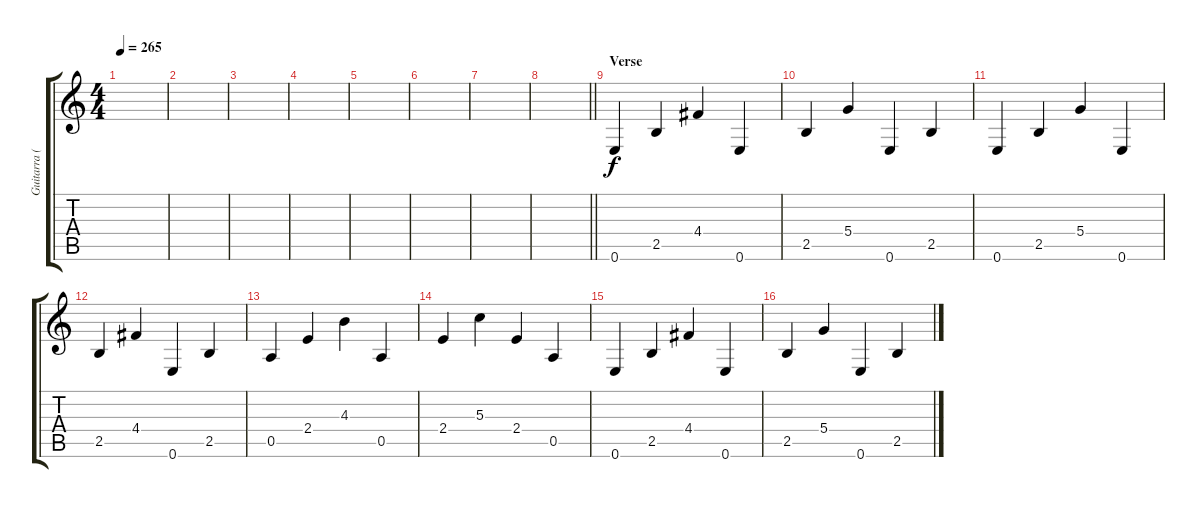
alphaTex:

\track ("Guitarra (limpia)" "Guitarra (") {instrument overdrivenguitar}
\staff {score tabs}
\tuning (E4 B3 G3 D3 A2 E2) {hide}
\ts (4 4)
\tempo 265
\clef g2
\ks c
|
|
|
|
|
|
|
\barLineRight lightlight
|
\section ("" "Verse")
0.6.4 2.5.4 4.4.4 0.6.4 |
2.5.4 5.4.4 0.6.4 2.5.4 |
0.6.4 2.5.4 5.4.4 0.6.4 |
2.5.4 4.4.4 0.6.4 2.5.4 |
0.5.4 2.4.4 4.3.4 0.5.4 |
2.4.4 5.3.4 2.4.4 0.5.4 |
0.6.4 2.5.4 4.4.4 0.6.4 |
2.5.4 5.4.4 0.6.4 2.5.4
